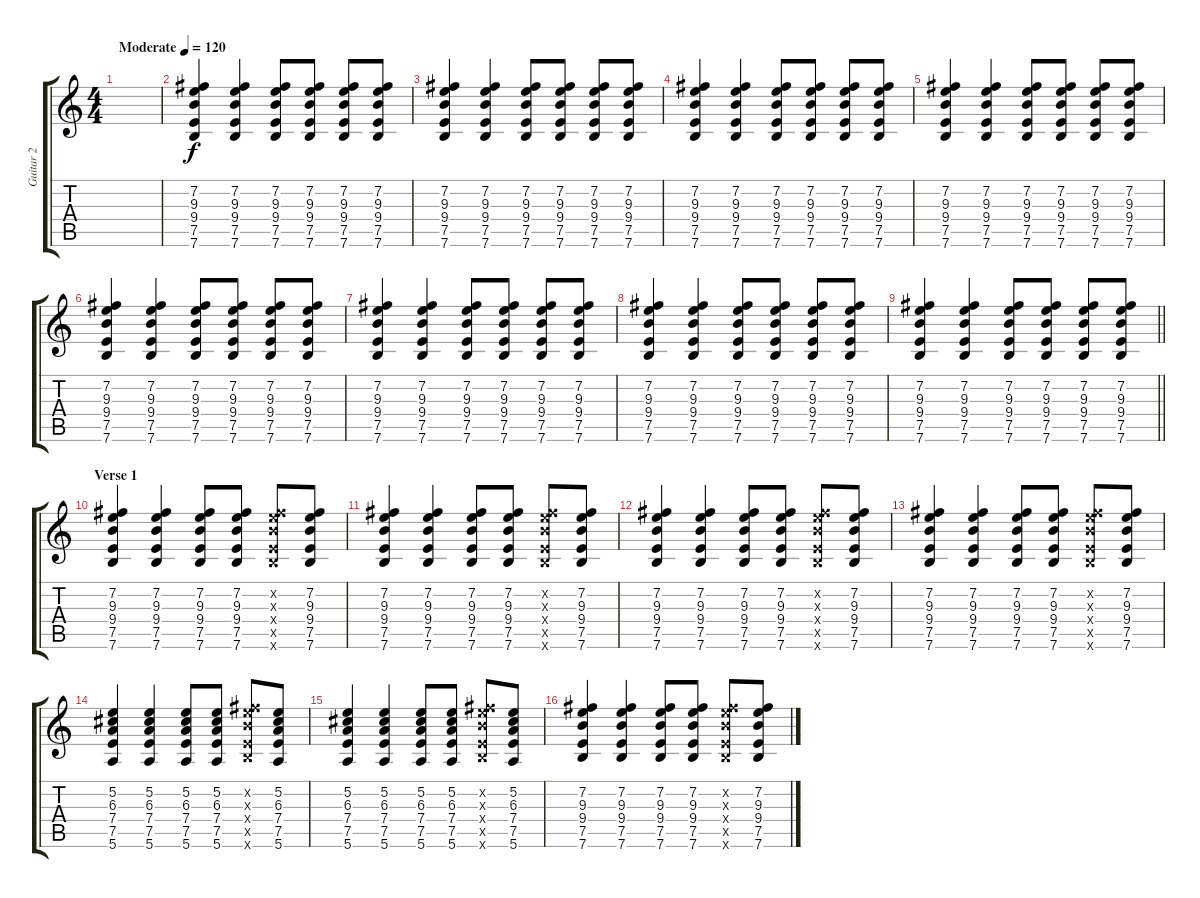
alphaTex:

\track ("Guitar 2" "Guitar 2") {instrument acousticguitarnylon}
\staff {score tabs}
\tuning (E4 B3 G3 D3 A2 E2) {hide}
\ts (4 4)
\tempo (120 "Moderate")
\clef g2
\ks c
|
(7.2 9.3 9.4 7.5 7.6).4 (7.2 9.3 9.4 7.5 7.6).4 (7.2 9.3 9.4 7.5 7.6).8 (7.2 9.3 9.4 7.5 7.6).8 (7.2 9.3 9.4 7.5 7.6).8 (7.2 9.3 9.4 7.5 7.6).8 |
(7.2 9.3 9.4 7.5 7.6).4 (7.2 9.3 9.4 7.5 7.6).4 (7.2 9.3 9.4 7.5 7.6).8 (7.2 9.3 9.4 7.5 7.6).8 (7.2 9.3 9.4 7.5 7.6).8 (7.2 9.3 9.4 7.5 7.6).8 |
(7.2 9.3 9.4 7.5 7.6).4 (7.2 9.3 9.4 7.5 7.6).4 (7.2 9.3 9.4 7.5 7.6).8 (7.2 9.3 9.4 7.5 7.6).8 (7.2 9.3 9.4 7.5 7.6).8 (7.2 9.3 9.4 7.5 7.6).8 |
(7.2 9.3 9.4 7.5 7.6).4 (7.2 9.3 9.4 7.5 7.6).4 (7.2 9.3 9.4 7.5 7.6).8 (7.2 9.3 9.4 7.5 7.6).8 (7.2 9.3 9.4 7.5 7.6).8 (7.2 9.3 9.4 7.5 7.6).8 |
(7.2 9.3 9.4 7.5 7.6).4 (7.2 9.3 9.4 7.5 7.6).4 (7.2 9.3 9.4 7.5 7.6).8 (7.2 9.3 9.4 7.5 7.6).8 (7.2 9.3 9.4 7.5 7.6).8 (7.2 9.3 9.4 7.5 7.6).8 |
(7.2 9.3 9.4 7.5 7.6).4 (7.2 9.3 9.4 7.5 7.6).4 (7.2 9.3 9.4 7.5 7.6).8 (7.2 9.3 9.4 7.5 7.6).8 (7.2 9.3 9.4 7.5 7.6).8 (7.2 9.3 9.4 7.5 7.6).8 |
(7.2 9.3 9.4 7.5 7.6).4 (7.2 9.3 9.4 7.5 7.6).4 (7.2 9.3 9.4 7.5 7.6).8 (7.2 9.3 9.4 7.5 7.6).8 (7.2 9.3 9.4 7.5 7.6).8 (7.2 9.3 9.4 7.5 7.6).8 |
\barLineRight lightlight
(7.2 9.3 9.4 7.5 7.6).4 (7.2 9.3 9.4 7.5 7.6).4 (7.2 9.3 9.4 7.5 7.6).8 (7.2 9.3 9.4 7.5 7.6).8 (7.2 9.3 9.4 7.5 7.6).8 (7.2 9.3 9.4 7.5 7.6).8 |
\section ("" "Verse 1")
(7.2 9.3 9.4 7.5 7.6).4 (7.2 9.3 9.4 7.5 7.6).4 (7.2 9.3 9.4 7.5 7.6).8 (7.2 9.3 9.4 7.5 7.6).8 (7.2{x} 9.3{x} 9.4{x} 7.5{x} 7.6{x}).8 (7.2 9.3 9.4 7.5 7.6).8 |
(7.2 9.3 9.4 7.5 7.6).4 (7.2 9.3 9.4 7.5 7.6).4 (7.2 9.3 9.4 7.5 7.6).8 (7.2 9.3 9.4 7.5 7.6).8 (7.2{x} 9.3{x} 9.4{x} 7.5{x} 7.6{x}).8 (7.2 9.3 9.4 7.5 7.6).8 |
(7.2 9.3 9.4 7.5 7.6).4 (7.2 9.3 9.4 7.5 7.6).4 (7.2 9.3 9.4 7.5 7.6).8 (7.2 9.3 9.4 7.5 7.6).8 (7.2{x} 9.3{x} 9.4{x} 7.5{x} 7.6{x}).8 (7.2 9.3 9.4 7.5 7.6).8 |
(7.2 9.3 9.4 7.5 7.6).4 (7.2 9.3 9.4 7.5 7.6).4 (7.2 9.3 9.4 7.5 7.6).8 (7.2 9.3 9.4 7.5 7.6).8 (7.2{x} 9.3{x} 9.4{x} 7.5{x} 7.6{x}).8 (7.2 9.3 9.4 7.5 7.6).8 |
(5.2 6.3 7.4 7.5 5.6).4 (5.2 6.3 7.4 7.5 5.6).4 (5.2 6.3 7.4 7.5 5.6).8 (5.2 6.3 7.4 7.5 5.6).8 (7.2{x} 9.3{x} 9.4{x} 7.5{x} 7.6{x}).8 (5.2 6.3 7.4 7.5 5.6).8 |
(5.2 6.3 7.4 7.5 5.6).4 (5.2 6.3 7.4 7.5 5.6).4 (5.2 6.3 7.4 7.5 5.6).8 (5.2 6.3 7.4 7.5 5.6).8 (7.2{x} 9.3{x} 9.4{x} 7.5{x} 7.6{x}).8 (5.2 6.3 7.4 7.5 5.6).8 |
(7.2 9.3 9.4 7.5 7.6).4 (7.2 9.3 9.4 7.5 7.6).4 (7.2 9.3 9.4 7.5 7.6).8 (7.2 9.3 9.4 7.5 7.6).8 (7.2{x} 9.3{x} 9.4{x} 7.5{x} 7.6{x}).8 (7.2 9.3 9.4 7.5 7.6).8
